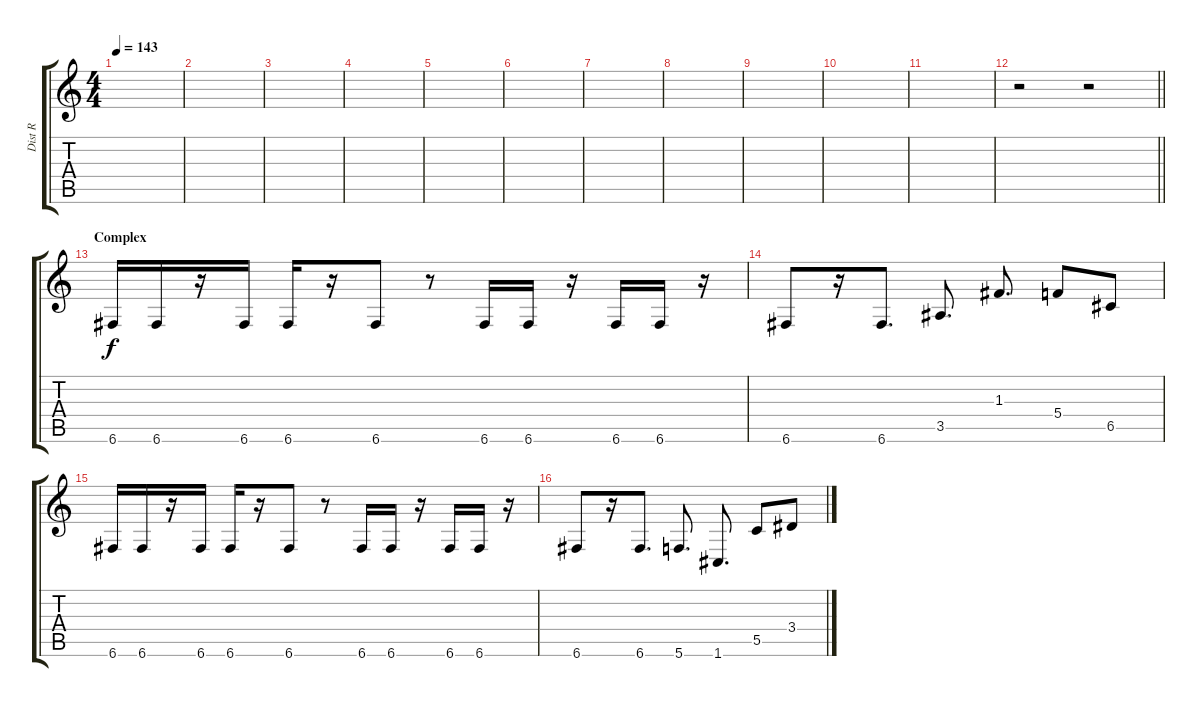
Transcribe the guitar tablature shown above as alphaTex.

\track ("Dist R" "Dist R") {instrument distortionguitar}
\staff {score tabs}
\tuning (D4 A3 F3 C3 G2 C2) {hide}
\ts (4 4)
\tempo 143
\clef g2
\ks c
|
|
|
|
|
|
|
|
|
|
|
\barLineRight lightlight
r.2{volume 13} r.2 |
\section ("" "Complex")
6.6.16 6.6.16 r.16 6.6.16 6.6.16 r.16 6.6.8 r.8 6.6.16 6.6.16 r.16 6.6.16 6.6.16 r.16 |
6.6.8 r.16 6.6.8{d} 3.5.8{d} 1.3.8{d} 5.4.8 6.5.8 |
6.6.16 6.6.16 r.16 6.6.16 6.6.16 r.16 6.6.8 r.8 6.6.16 6.6.16 r.16 6.6.16 6.6.16 r.16 |
6.6.8 r.16 6.6.8{d} 5.6.8{d} 1.6.8{d} 5.5.8 3.4.8
